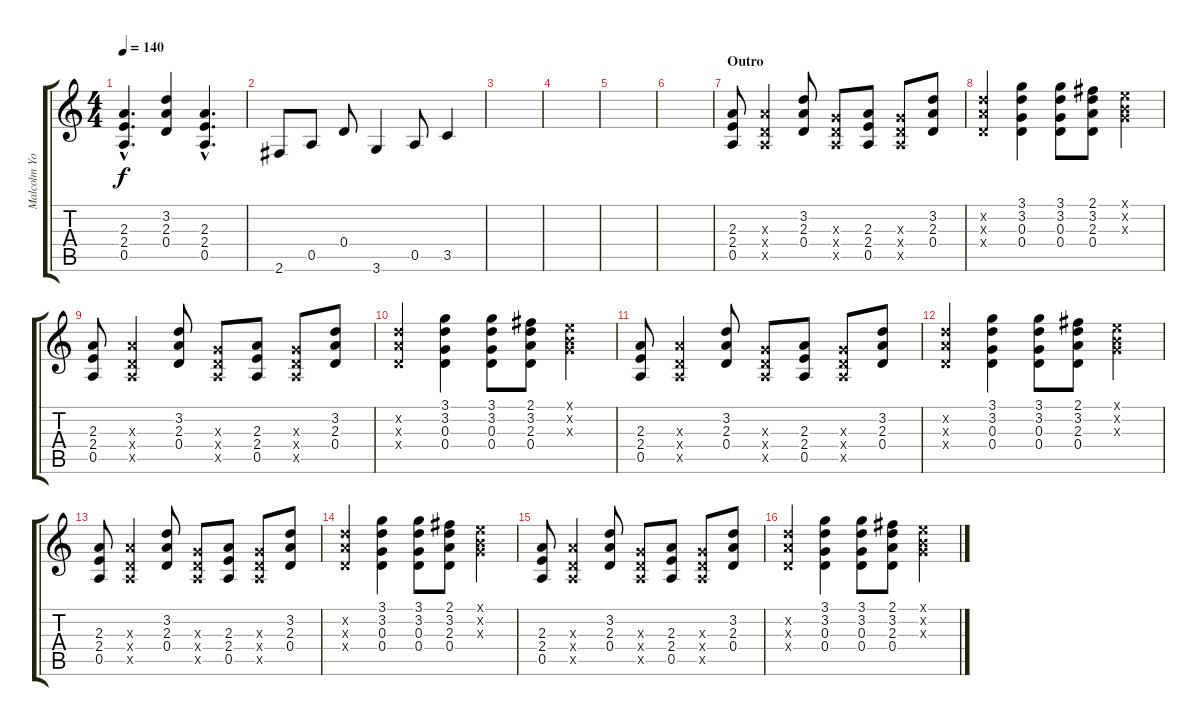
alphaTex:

\track ("Malcolm Young" "Malcolm Yo") {instrument overdrivenguitar}
\staff {score tabs}
\tuning (E4 B3 G3 D3 A2 E2) {hide}
\ts (4 4)
\tempo 140
\clef g2
\ks c
(2.3{hac} 2.4{hac} 0.5{hac}).4{d dy f} (3.2 2.3 0.4).4 (2.3{hac} 2.4{hac} 0.5{hac}).4{d} |
2.6.8 0.5.8 0.4.8 3.6.4 0.5.8 3.5.4 |
|
|
|
|
\section ("" "Outro")
(2.3 2.4 0.5).8 (2.3{x} 0.4{x} 0.5{x}).4 (3.2 2.3 0.4).8 (0.3{x} 0.4{x} 0.5{x}).8 (2.3 2.4 0.5).8 (0.3{x} 0.4{x} 0.5{x}).8 (3.2 2.3 0.4).8 |
(3.2{x} 2.3{x} 0.4{x}).4 (3.1 3.2 0.3 0.4).4 (3.1 3.2 0.3 0.4).8 (2.1 3.2 2.3 0.4).8 (0.1{x} 0.2{x} 0.3{x}).4 |
(2.3 2.4 0.5).8 (2.3{x} 0.4{x} 0.5{x}).4 (3.2 2.3 0.4).8 (0.3{x} 0.4{x} 0.5{x}).8 (2.3 2.4 0.5).8 (0.3{x} 0.4{x} 0.5{x}).8 (3.2 2.3 0.4).8 |
(3.2{x} 2.3{x} 0.4{x}).4 (3.1 3.2 0.3 0.4).4 (3.1 3.2 0.3 0.4).8 (2.1 3.2 2.3 0.4).8 (0.1{x} 0.2{x} 0.3{x}).4 |
(2.3 2.4 0.5).8 (2.3{x} 0.4{x} 0.5{x}).4 (3.2 2.3 0.4).8 (0.3{x} 0.4{x} 0.5{x}).8 (2.3 2.4 0.5).8 (0.3{x} 0.4{x} 0.5{x}).8 (3.2 2.3 0.4).8 |
(3.2{x} 2.3{x} 0.4{x}).4 (3.1 3.2 0.3 0.4).4 (3.1 3.2 0.3 0.4).8 (2.1 3.2 2.3 0.4).8 (0.1{x} 0.2{x} 0.3{x}).4 |
(2.3 2.4 0.5).8 (2.3{x} 0.4{x} 0.5{x}).4 (3.2 2.3 0.4).8 (0.3{x} 0.4{x} 0.5{x}).8 (2.3 2.4 0.5).8 (0.3{x} 0.4{x} 0.5{x}).8 (3.2 2.3 0.4).8 |
(3.2{x} 2.3{x} 0.4{x}).4 (3.1 3.2 0.3 0.4).4 (3.1 3.2 0.3 0.4).8 (2.1 3.2 2.3 0.4).8 (0.1{x} 0.2{x} 0.3{x}).4 |
(2.3 2.4 0.5).8 (2.3{x} 0.4{x} 0.5{x}).4 (3.2 2.3 0.4).8 (0.3{x} 0.4{x} 0.5{x}).8 (2.3 2.4 0.5).8 (0.3{x} 0.4{x} 0.5{x}).8 (3.2 2.3 0.4).8 |
(3.2{x} 2.3{x} 0.4{x}).4 (3.1 3.2 0.3 0.4).4 (3.1 3.2 0.3 0.4).8 (2.1 3.2 2.3 0.4).8 (0.1{x} 0.2{x} 0.3{x}).4
